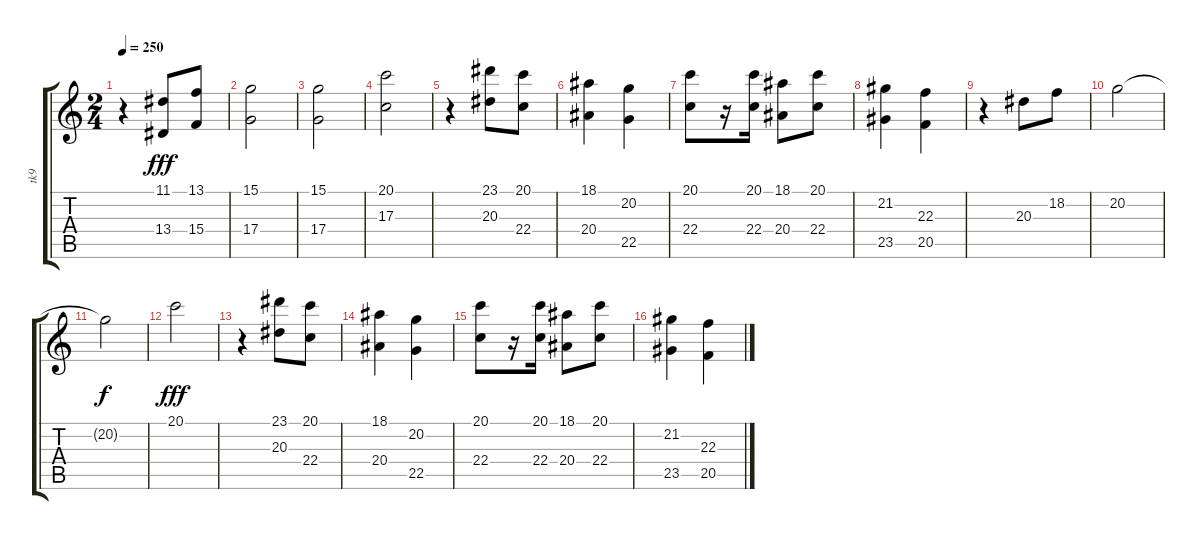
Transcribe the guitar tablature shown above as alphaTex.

\track ("tk9" "tk9") {instrument stringensemble1}
\staff {score tabs}
\tuning (E4 B3 G3 D3 A2 E2) {hide}
\ts (2 4)
\tempo 250
\clef g2
\ks c
r.4{dy fff} (11.1 13.4).8 (13.1 15.4).8 |
(15.1 17.4).2 |
(15.1 17.4).2 |
(20.1 17.3).2 |
r.4 (23.1 20.3).8 (20.1 22.4).8 |
(18.1 20.4).4 (20.2 22.5).4 |
(20.1 22.4).8 r.16 (20.1 22.4).16 (18.1 20.4).8 (20.1 22.4).8 |
(21.2 23.5).4 (22.3 20.5).4 |
r.4 20.3.8 18.2.8 |
20.2.2 |
20.2{t}.2{dy f} |
20.1.2{dy fff} |
r.4 (23.1 20.3).8 (20.1 22.4).8 |
(18.1 20.4).4 (20.2 22.5).4 |
(20.1 22.4).8 r.16 (20.1 22.4).16 (18.1 20.4).8 (20.1 22.4).8 |
(21.2 23.5).4 (22.3 20.5).4
